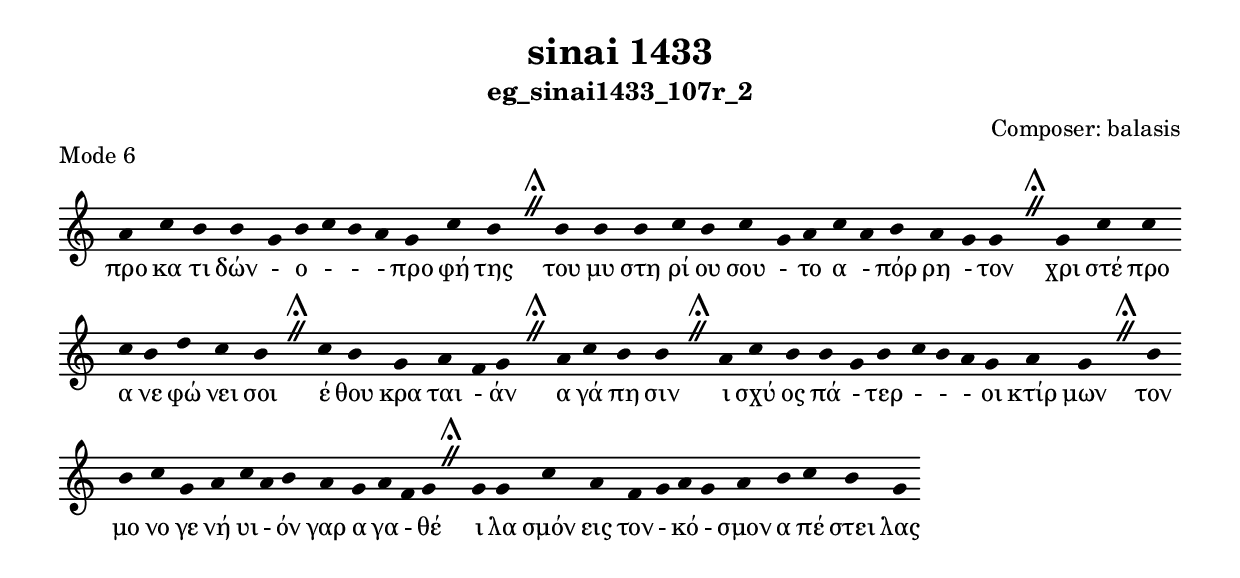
\include "gregorian.ly"

	\header {
 	  title = "sinai 1433"
	  subtitle = "eg_sinai1433_107r_2"
	  composer = "Composer: balasis"
	  piece = "Mode 6"
	}

	chant = {
	  a'4 c''4 b'4 b'4 g'4 b'4 c''4 b'4 a'4 g'4 c''4 b'4 \divisioMaior
 b'4 b'4 b'4 c''4 b'4 c''4 g'4 a'4 c''4 a'4 b'4 a'4 g'4 g'4 \divisioMaior
 g'4 c''4 c''4 c''4 b'4 d''4 c''4 b'4 \divisioMaior
 c''4 b'4 g'4 a'4 f'4 g'4 \divisioMaior
 a'4 c''4 b'4 b'4 \divisioMaior
 a'4 c''4 b'4 b'4 g'4 b'4 c''4 b'4 a'4 g'4 a'4 g'4 \divisioMaior
 b'4 b'4 c''4 g'4 a'4 c''4 a'4 b'4 a'4 g'4 a'4 f'4 g'4 \divisioMaior
 g'4 g'4 c''4 a'4 f'4 g'4 a'4 g'4 a'4 b'4 c''4 b'4 g'4\finalis
	}

	verba = \lyricmode {προ κα τι δών - ο -  -  - προ φή της 
του μυ στη ρί ου σου - το α - πόρ ρη - τον 
χρι στέ προ α νε φώ νει σοι 
έ θου κρα ται - άν 
α γά πη σιν 
ι σχύ ος πά - τερ -  -  - οι κτίρ μων 
τον μο νο γε νή υι - όν γαρ α γα - θέ 
ι λα σμόν εις τον - κό - σμον α πέ στει λας 
	}


	\score {
	  \new Staff <<
	  \new Voice = "melody" \chant
	  \new Lyrics = "one" \lyricsto melody \verba
	  >>
	  \layout {
	    \context {
	      \Staff
	      \remove "Time_signature_engraver"
	      \remove "Bar_engraver"
	    }
	    \context {
	      \Voice
	      \remove "Stem_engraver"
	    }
	  }
	}